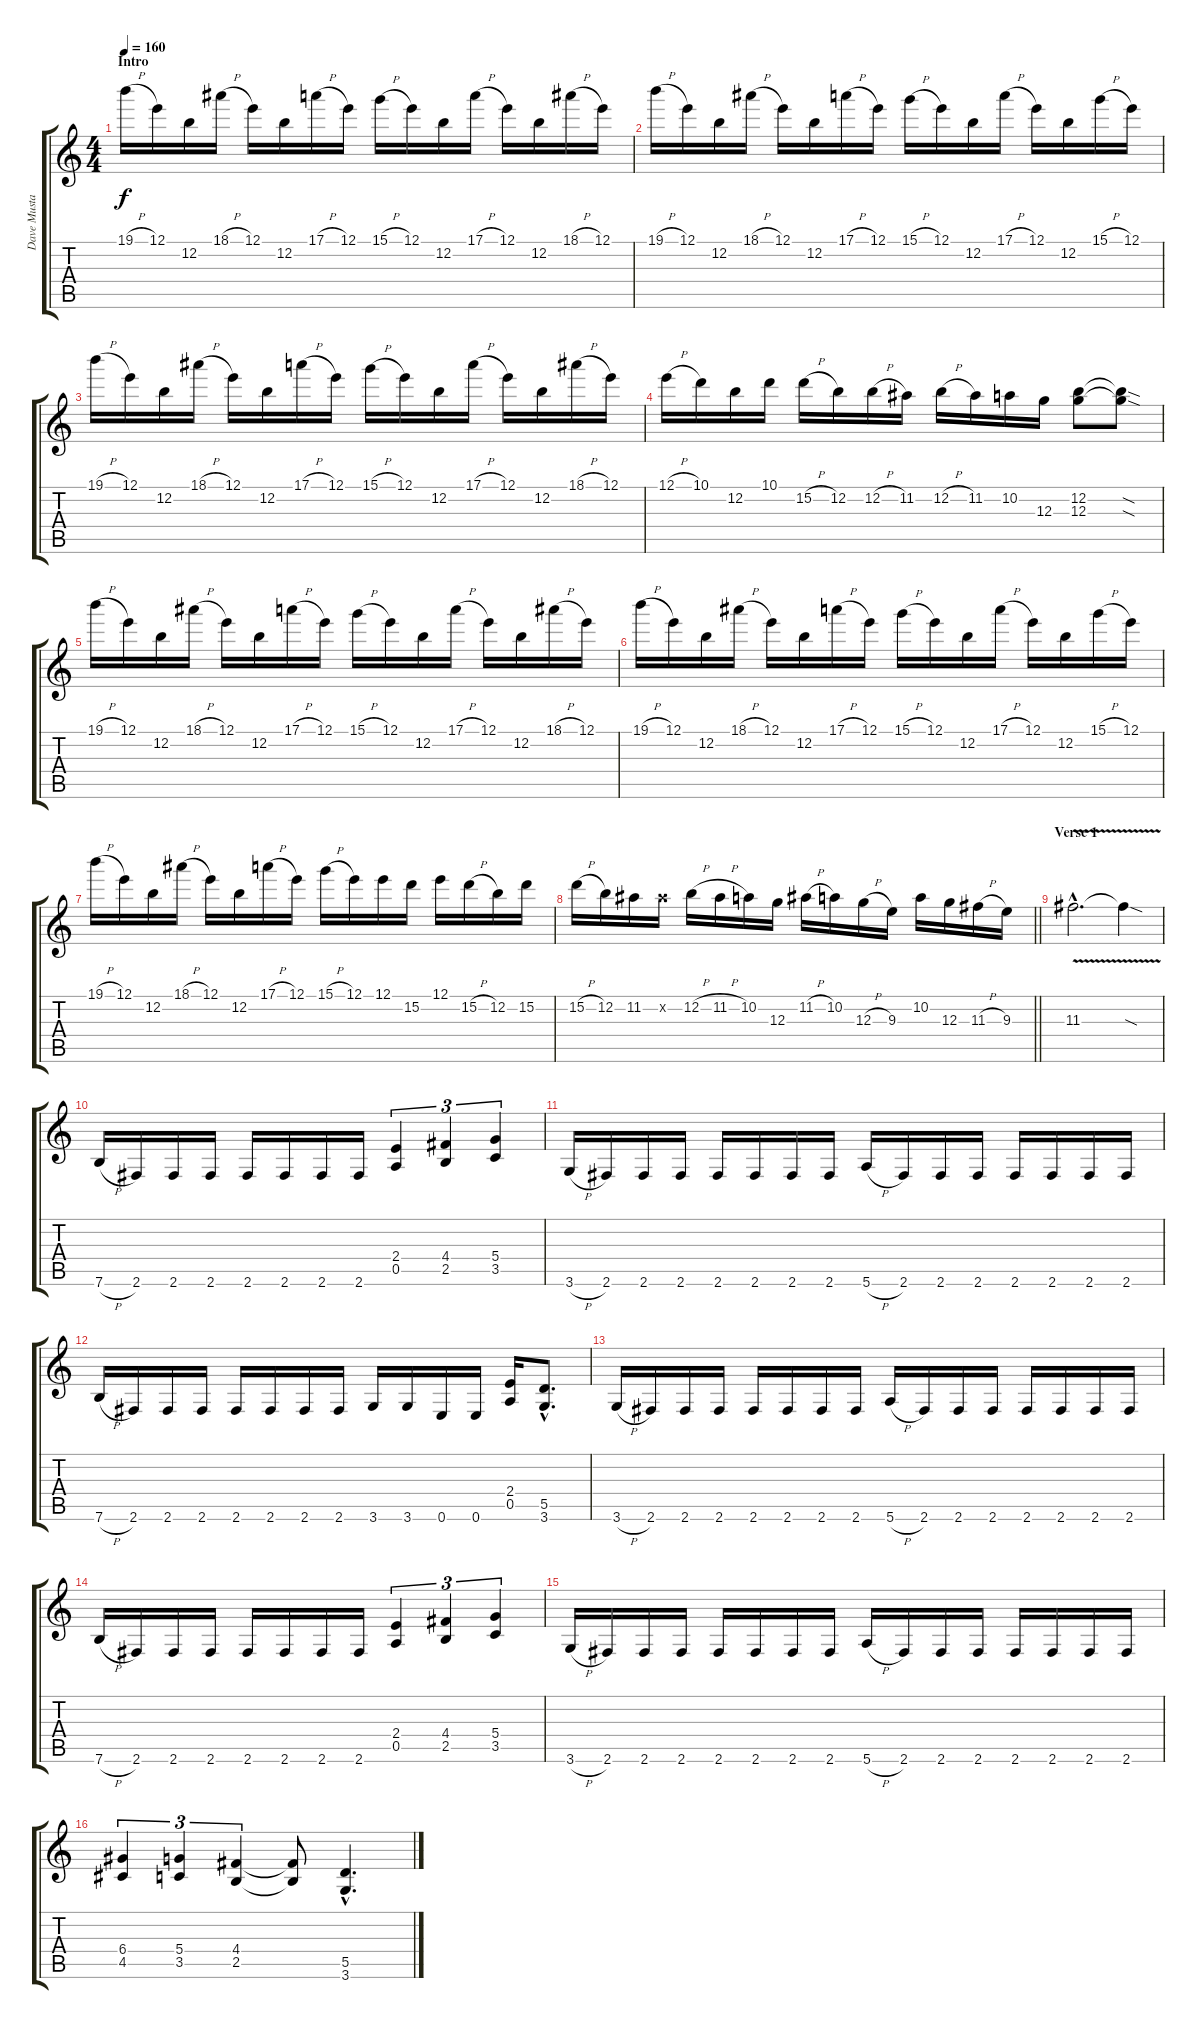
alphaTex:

\track ("Dave Mustaine" "Dave Musta") {instrument distortionguitar}
\staff {score tabs}
\tuning (E4 B3 G3 D3 A2 E2) {hide}
\ts (4 4)
\section ("" "Intro")
\tempo 160
\clef g2
\ks c
19.1{h}.16{dy f instrument distortionguitar} 12.1.16 12.2.16 18.1{h}.16 12.1.16 12.2.16 17.1{h}.16 12.1.16 15.1{h}.16 12.1.16 12.2.16 17.1{h}.16 12.1.16 12.2.16 18.1{h}.16 12.1.16 |
19.1{h}.16 12.1.16 12.2.16 18.1{h}.16 12.1.16 12.2.16 17.1{h}.16 12.1.16 15.1{h}.16 12.1.16 12.2.16 17.1{h}.16 12.1.16 12.2.16 15.1{h}.16 12.1.16 |
19.1{h}.16 12.1.16 12.2.16 18.1{h}.16 12.1.16 12.2.16 17.1{h}.16 12.1.16 15.1{h}.16 12.1.16 12.2.16 17.1{h}.16 12.1.16 12.2.16 18.1{h}.16 12.1.16 |
12.1{h}.16 10.1.16 12.2.16 10.1.16 15.2{h}.16 12.2.16 12.2{h}.16 11.2.16 12.2{h}.16 11.2.16 10.2.16 12.3.16 (12.2 12.3).8 (12.2{sod t} 12.3{sod t}).8 |
19.1{h}.16 12.1.16 12.2.16 18.1{h}.16 12.1.16 12.2.16 17.1{h}.16 12.1.16 15.1{h}.16 12.1.16 12.2.16 17.1{h}.16 12.1.16 12.2.16 18.1{h}.16 12.1.16 |
19.1{h}.16 12.1.16 12.2.16 18.1{h}.16 12.1.16 12.2.16 17.1{h}.16 12.1.16 15.1{h}.16 12.1.16 12.2.16 17.1{h}.16 12.1.16 12.2.16 15.1{h}.16 12.1.16 |
19.1{h}.16 12.1.16 12.2.16 18.1{h}.16 12.1.16 12.2.16 17.1{h}.16 12.1.16 15.1{h}.16 12.1.16 12.1.16 15.2.16 12.1.16 15.2{h}.16 12.2.16 15.2.16 |
\barLineRight lightlight
15.2{h}.16 12.2.16 11.2.16 11.2{x}.16 12.2{h}.16 11.2{h}.16 10.2.16 12.3.16 11.2{h}.16 10.2.16 12.3{h}.16 9.3.16 10.2.16 12.3.16 11.3{h}.16 9.3.16 |
\section ("" "Verse 1")
11.3{v hac}.2{d} 11.3{sod t}.4 |
7.6{h}.16 2.6.16 2.6.16 2.6.16 2.6.16 2.6.16 2.6.16 2.6.16 (2.4 0.5).4{tu (3 2)} (4.4 2.5).4{tu (3 2)} (5.4 3.5).4{tu (3 2)} |
3.6{h}.16 2.6.16 2.6.16 2.6.16 2.6.16 2.6.16 2.6.16 2.6.16 5.6{h}.16 2.6.16 2.6.16 2.6.16 2.6.16 2.6.16 2.6.16 2.6.16 |
7.6{h}.16 2.6.16 2.6.16 2.6.16 2.6.16 2.6.16 2.6.16 2.6.16 3.6.16 3.6.16 0.6.16 0.6.16 (2.4 0.5).16 (5.5{hac} 3.6{hac}).8{d} |
3.6{h}.16 2.6.16 2.6.16 2.6.16 2.6.16 2.6.16 2.6.16 2.6.16 5.6{h}.16 2.6.16 2.6.16 2.6.16 2.6.16 2.6.16 2.6.16 2.6.16 |
7.6{h}.16 2.6.16 2.6.16 2.6.16 2.6.16 2.6.16 2.6.16 2.6.16 (2.4 0.5).4{tu (3 2)} (4.4 2.5).4{tu (3 2)} (5.4 3.5).4{tu (3 2)} |
3.6{h}.16 2.6.16 2.6.16 2.6.16 2.6.16 2.6.16 2.6.16 2.6.16 5.6{h}.16 2.6.16 2.6.16 2.6.16 2.6.16 2.6.16 2.6.16 2.6.16 |
(6.4 4.5).4{tu (3 2)} (5.4 3.5).4{tu (3 2)} (4.4 2.5).4{tu (3 2)} (4.4{t} 2.5{t}).8 (5.5{hac} 3.6{hac}).4{d}
